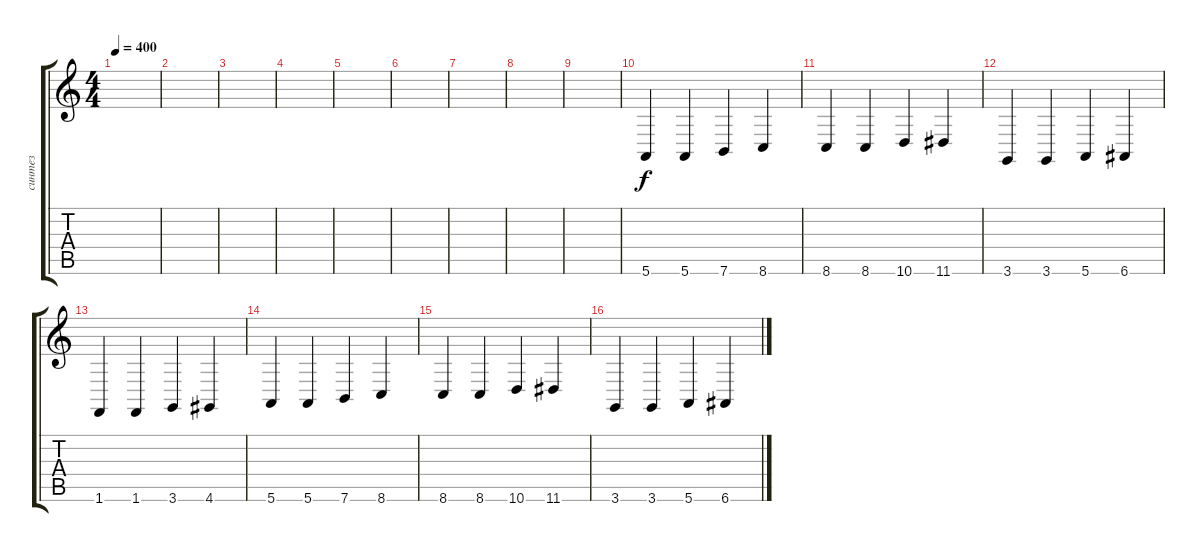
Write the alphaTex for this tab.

\track ("синтез" "синтез") {instrument lead5charang}
\staff {score tabs}
\tuning (E4 B3 G3 D3 A2 E2) {hide}
\ts (4 4)
\tempo 400
\clef g2
\ks c
|
|
|
|
|
|
|
|
|
5.6.4 5.6.4 7.6.4 8.6.4 |
8.6.4 8.6.4 10.6.4 11.6.4 |
3.6.4 3.6.4 5.6.4 6.6.4 |
1.6.4 1.6.4 3.6.4 4.6.4 |
5.6.4 5.6.4 7.6.4 8.6.4 |
8.6.4 8.6.4 10.6.4 11.6.4 |
3.6.4 3.6.4 5.6.4 6.6.4
